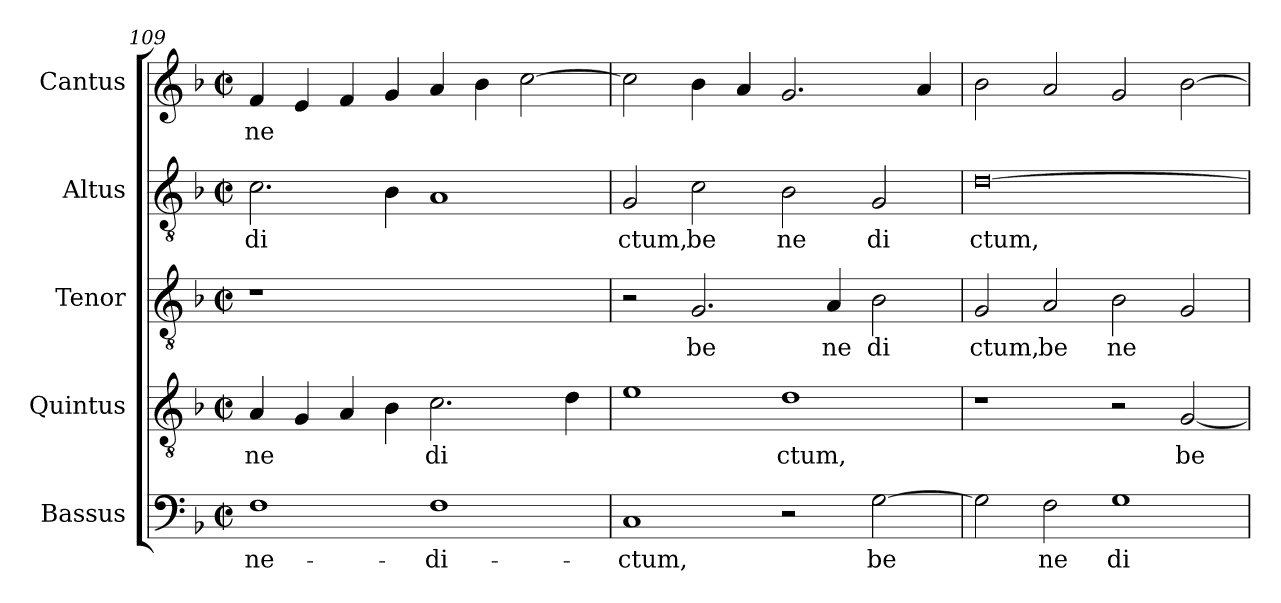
**kern	**text	**kern	**text	**kern	**text	**kern	**text	**kern	**text
*part5	*part5	*part4	*part4	*part3	*part3	*part2	*part2	*part1	*part1
*staff5	*staff5	*staff4	*staff4	*staff3	*staff3	*staff2	*staff2	*staff1	*staff1
*I"Bassus	*	*I"Quintus	*	*I"Tenor	*	*I"Altus	*	*I"Cantus	*
*clefF4	*	*clefGv2	*	*clefGv2	*	*clefGv2	*	*clefG2	*
*k[b-]	*	*k[b-]	*	*k[b-]	*	*k[b-]	*	*k[b-]	*
*F:	*	*F:	*	*F:	*	*F:	*	*F:	*
*M2/2	*	*M2/2	*	*M2/2	*	*M2/2	*	*M2/2	*
*met(c|)	*	*met(c|)	*	*met(c|)	*	*met(c|)	*	*met(c|)	*
=109	=109	=109	=109	=109	=109	=109	=109	=109	=109
!	!LO:LY:b:cj	!	!LO:LY:b:cj	!	!	!	!LO:LY:b:cj	!	!LO:LY:b:cj
1F	-ne-	4A/	ne	1r	.	2.c\	-di-	4f/	ne
!	!	!	!LO:LY:b:cj	!	!	!	!	!	!LO:LY:b:cj
.	.	4G/	.	.	.	.	.	4e/	.
!	!	!	!LO:LY:b:cj	!	!	!	!	!	!LO:LY:b:cj
.	.	4A/	.	.	.	.	.	4f/	.
!	!	!	!LO:LY:b:cj	!	!	!	!LO:LY:b:cj	!	!LO:LY:b:cj
.	.	4B-\	.	.	.	4B-\	--	4g/	.
!	!LO:LY:b:cj	!	!LO:LY:b:cj	!	!	!	!LO:LY:b:cj	!	!LO:LY:b:cj
1F	-di-	2.c\	di	1ryy	.	1A	--	4a/	.
!	!	!	!	!	!	!	!	!	!LO:LY:b:cj
.	.	.	.	.	.	.	.	4b-\	.
!	!	!	!	!	!	!	!	!	!LO:LY:b:cj
.	.	.	.	.	.	.	.	[<2cc\	.
!	!	!	!LO:LY:b:cj	!	!	!	!	!	!
.	.	4d\	.	.	.	.	.	.	.
!!LO:PB:g=z
=110	=110	=110	=110	=110	=110	=110	=110	=110	=110
!	!LO:LY:b:cj	!	!LO:LY:b:cj	!	!	!	!LO:LY:b:cj	!	!LO:LY:b:cj
1C	-ctum,	1e	.	2r	.	2G/	-ctum,	2cc\]	.
!	!	!	!	!	!LO:LY:b:cj	!	!LO:LY:b:cj	!	!LO:LY:b:cj
.	.	.	.	2.G/	be	2c\	be	4b-\	.
!	!	!	!	!	!	!	!	!	!LO:LY:b:cj
.	.	.	.	.	.	.	.	4a/	.
!	!	!	!LO:LY:b:cj	!	!	!	!LO:LY:b:cj	!	!LO:LY:b:cj
2r	.	1d	ctum,	.	.	2B-\	ne	2.g/	.
!	!	!	!	!	!LO:LY:b:cj	!	!	!	!
.	.	.	.	4A/	ne	.	.	.	.
!	!LO:LY:b:cj	!	!	!	!LO:LY:b:cj	!	!LO:LY:b:cj	!	!
[>2G\	be	.	.	2B-\	di	2G/	di	.	.
!	!	!	!	!	!	!	!	!	!LO:LY:b:cj
.	.	.	.	.	.	.	.	4a/	.
=111	=111	=111	=111	=111	=111	=111	=111	=111	=111
!	!LO:LY:b:cj	!	!	!	!LO:LY:b:cj	!	!LO:LY:b:cj	!	!LO:LY:b:cj
2G\]	.	1r	.	2G/	ctum,	[>0d	ctum,	2b-\	.
!	!LO:LY:b:cj	!	!	!	!LO:LY:b:cj	!	!	!	!LO:LY:b:cj
2F\	ne	.	.	2A/	be	.	.	2a/	.
!	!LO:LY:b:cj	!	!	!	!LO:LY:b:cj	!	!	!	!LO:LY:b:cj
1G	di	2r	.	2B-\	ne	.	.	2g/	.
!	!	!	!LO:LY:b:cj	!	!LO:LY:b:cj	!	!	!	!LO:LY:b:cj
.	.	[<2G/	be	2G/	.	.	.	[>2b-\	.
=	=	=	=	=	=	=	=	=	=
*-	*-	*-	*-	*-	*-	*-	*-	*-	*-
